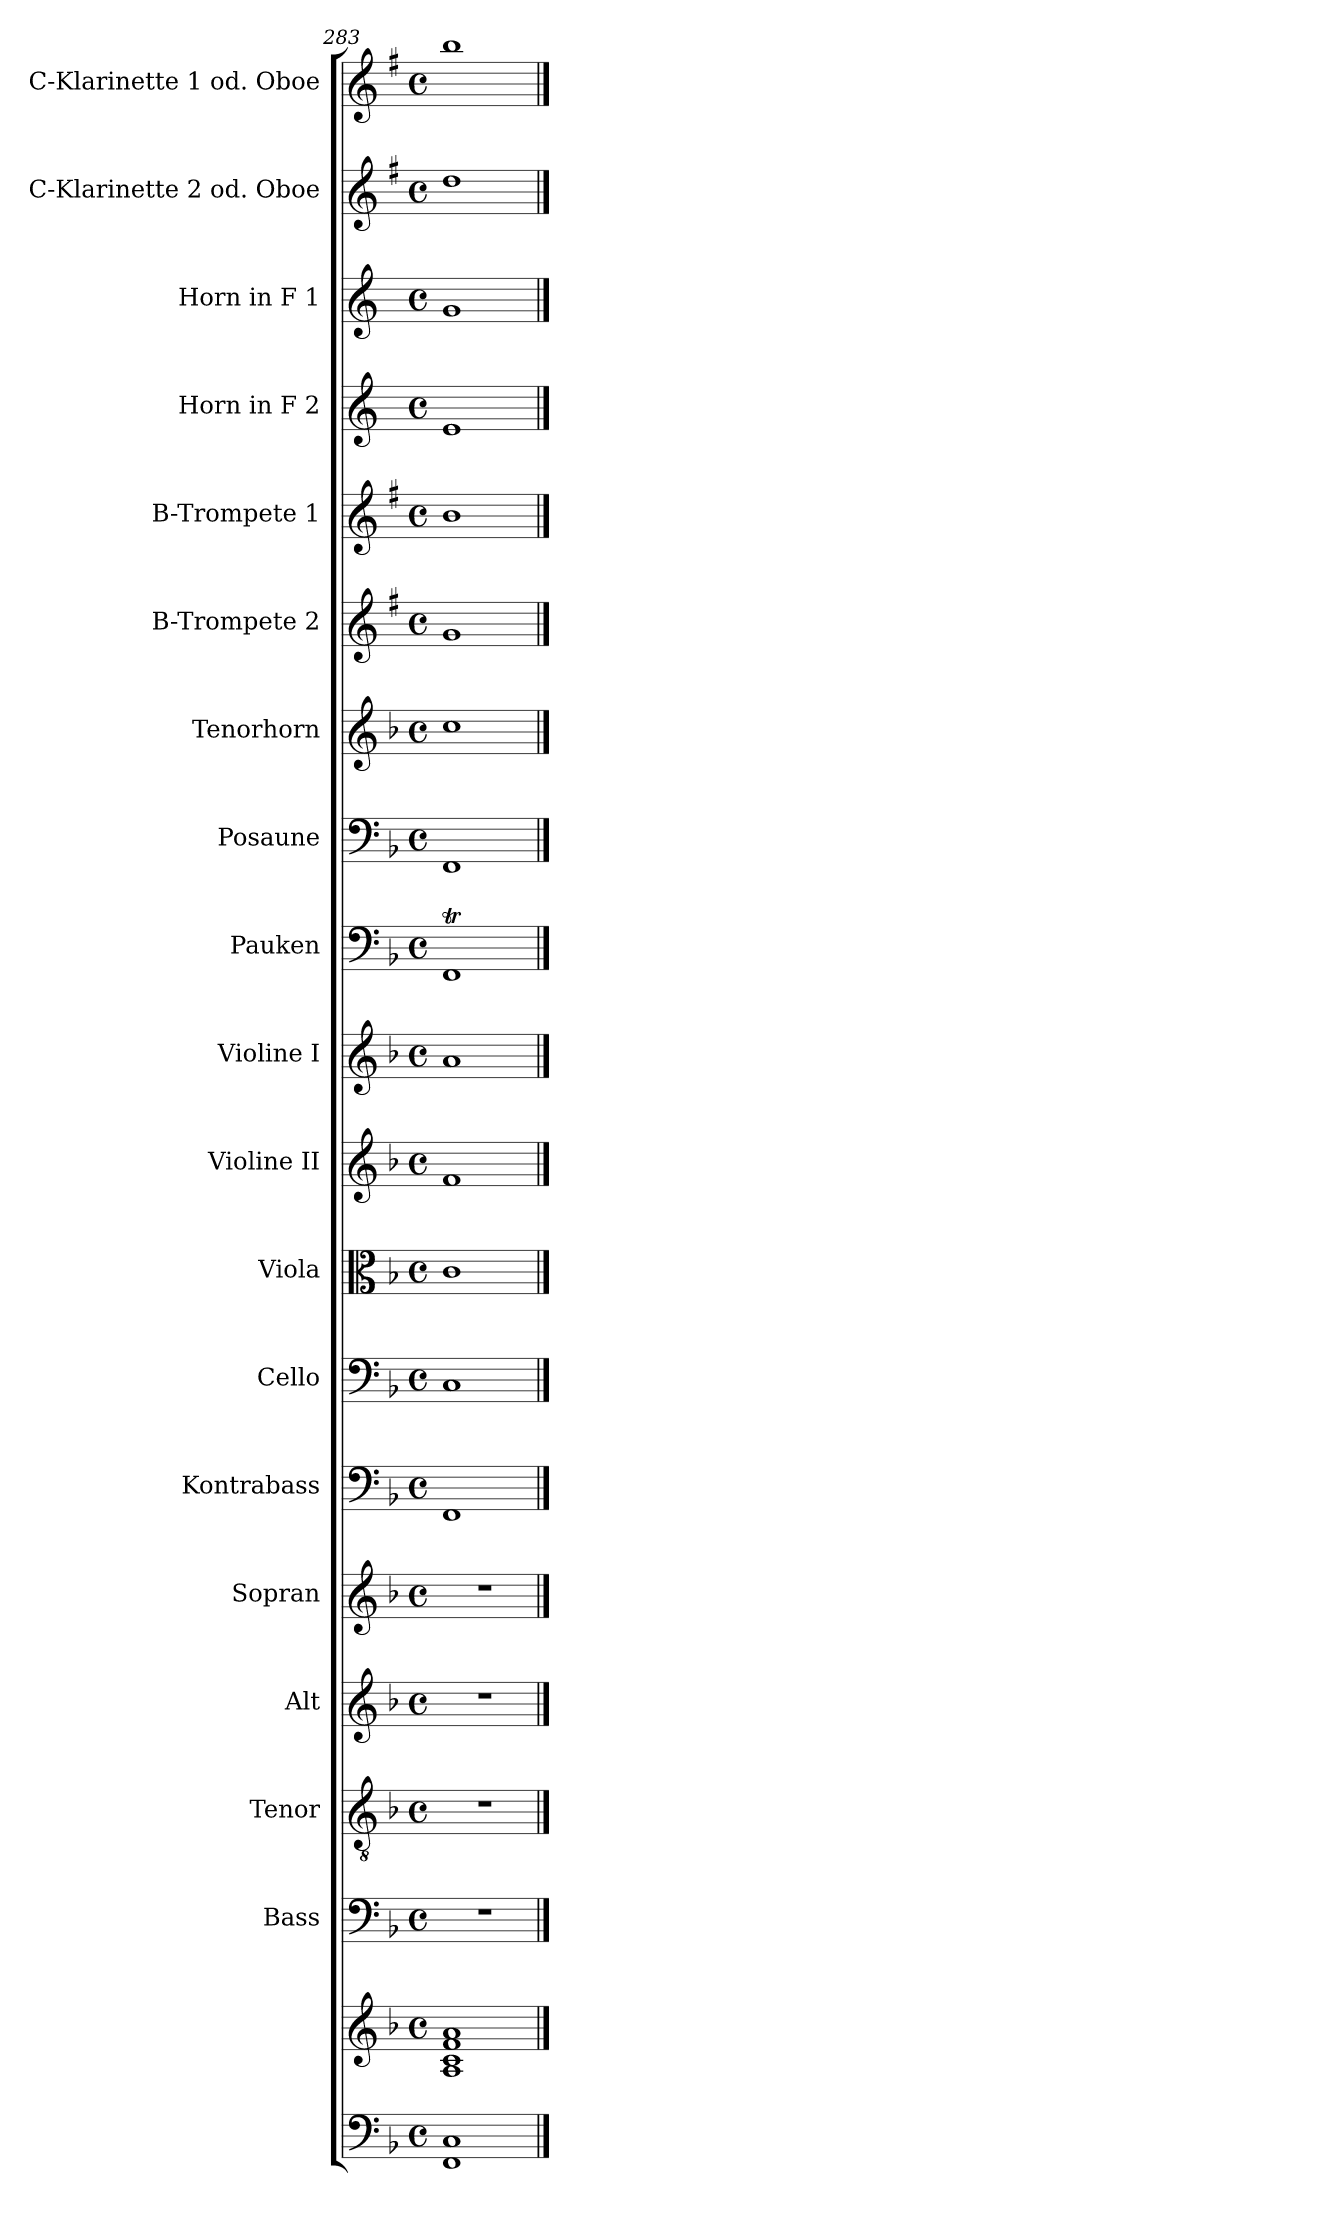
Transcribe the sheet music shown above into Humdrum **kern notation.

**kern	**kern	**kern	**kern	**kern	**kern	**kern	**kern	**kern	**kern	**kern	**kern	**kern	**kern	**kern	**kern	**kern	**kern	**kern	**kern
*part19	*part19	*part18	*part17	*part16	*part15	*part14	*part13	*part12	*part11	*part10	*part9	*part8	*part7	*part6	*part5	*part4	*part3	*part2	*part1
*staff20	*staff19	*staff18	*staff17	*staff16	*staff15	*staff14	*staff13	*staff12	*staff11	*staff10	*staff9	*staff8	*staff7	*staff6	*staff5	*staff4	*staff3	*staff2	*staff1
*	*	*I"Bass	*I"Tenor	*I"Alt	*I"Sopran	*I"Kontrabass	*I"Cello	*I"Viola	*I"Violine II	*I"Violine I	*I"Pauken	*I"Posaune	*I"Tenorhorn	*I"B-Trompete 2	*I"B-Trompete 1	*I"Horn in F 2	*I"Horn in F 1	*I"C-Klarinette 2 od. Oboe	*I"C-Klarinette 1 od. Oboe
*	*	*I'B.	*I'T.	*I'A.	*I'S.	*I'Kb.	*	*I'Vla.	*I'Vl. II	*I'Vl. I	*I'Pk.	*I'Pos.	*I'T. Hrn.	*I'B Trp. 2	*I'B Trp. 1	*	*	*I'C Kl. 2	*I'C Kl. 1
*clefF4	*clefG2	*clefF4	*clefGv2	*clefG2	*clefG2	*clefF4	*clefF4	*clefC3	*clefG2	*clefG2	*clefF4	*clefF4	*clefG2	*clefG2	*clefG2	*clefG2	*clefG2	*clefG2	*clefG2
*	*	*	*	*	*	*ITrd7c12	*	*	*	*	*	*	*ITrd8c14	*ITrd1c2	*ITrd1c2	*ITrd4c7	*ITrd4c7	*ITrd1c2	*ITrd1c2
*k[b-]	*k[b-]	*k[b-]	*k[b-]	*k[b-]	*k[b-]	*k[b-]	*k[b-]	*k[b-]	*k[b-]	*k[b-]	*k[b-]	*k[b-]	*k[b-]	*k[b-]	*k[b-]	*k[b-]	*k[b-]	*k[b-]	*k[b-]
*F:	*F:	*F:	*F:	*F:	*F:	*F:	*F:	*F:	*F:	*F:	*F:	*F:	*F:	*F:	*F:	*F:	*F:	*F:	*F:
*M4/4	*M4/4	*M4/4	*M4/4	*M4/4	*M4/4	*M4/4	*M4/4	*M4/4	*M4/4	*M4/4	*M4/4	*M4/4	*M4/4	*M4/4	*M4/4	*M4/4	*M4/4	*M4/4	*M4/4
*met(c)	*met(c)	*met(c)	*met(c)	*met(c)	*met(c)	*met(c)	*met(c)	*met(c)	*met(c)	*met(c)	*met(c)	*met(c)	*met(c)	*met(c)	*met(c)	*met(c)	*met(c)	*met(c)	*met(c)
=283	=283	=283	=283	=283	=283	=283	=283	=283	=283	=283	=283	=283	=283	=283	=283	=283	=283	=283	=283
*^	*^	*	*	*	*	*	*	*	*	*	*	*	*	*	*	*	*	*	*
1C	1FF	1f 1a	1A 1c	1r	1r	1r	1r	1FFF	1C	1c	1f	1a	1FFT	1FF	1c	1f	1a	1A	1c	1cc	1aa
*v	*v	*	*	*	*	*	*	*	*	*	*	*	*	*	*	*	*	*	*	*	*
*	*v	*v	*	*	*	*	*	*	*	*	*	*	*	*	*	*	*	*	*	*
==	==	==	==	==	==	==	==	==	==	==	==	==	==	==	==	==	==	==	==
*-	*-	*-	*-	*-	*-	*-	*-	*-	*-	*-	*-	*-	*-	*-	*-	*-	*-	*-	*-
